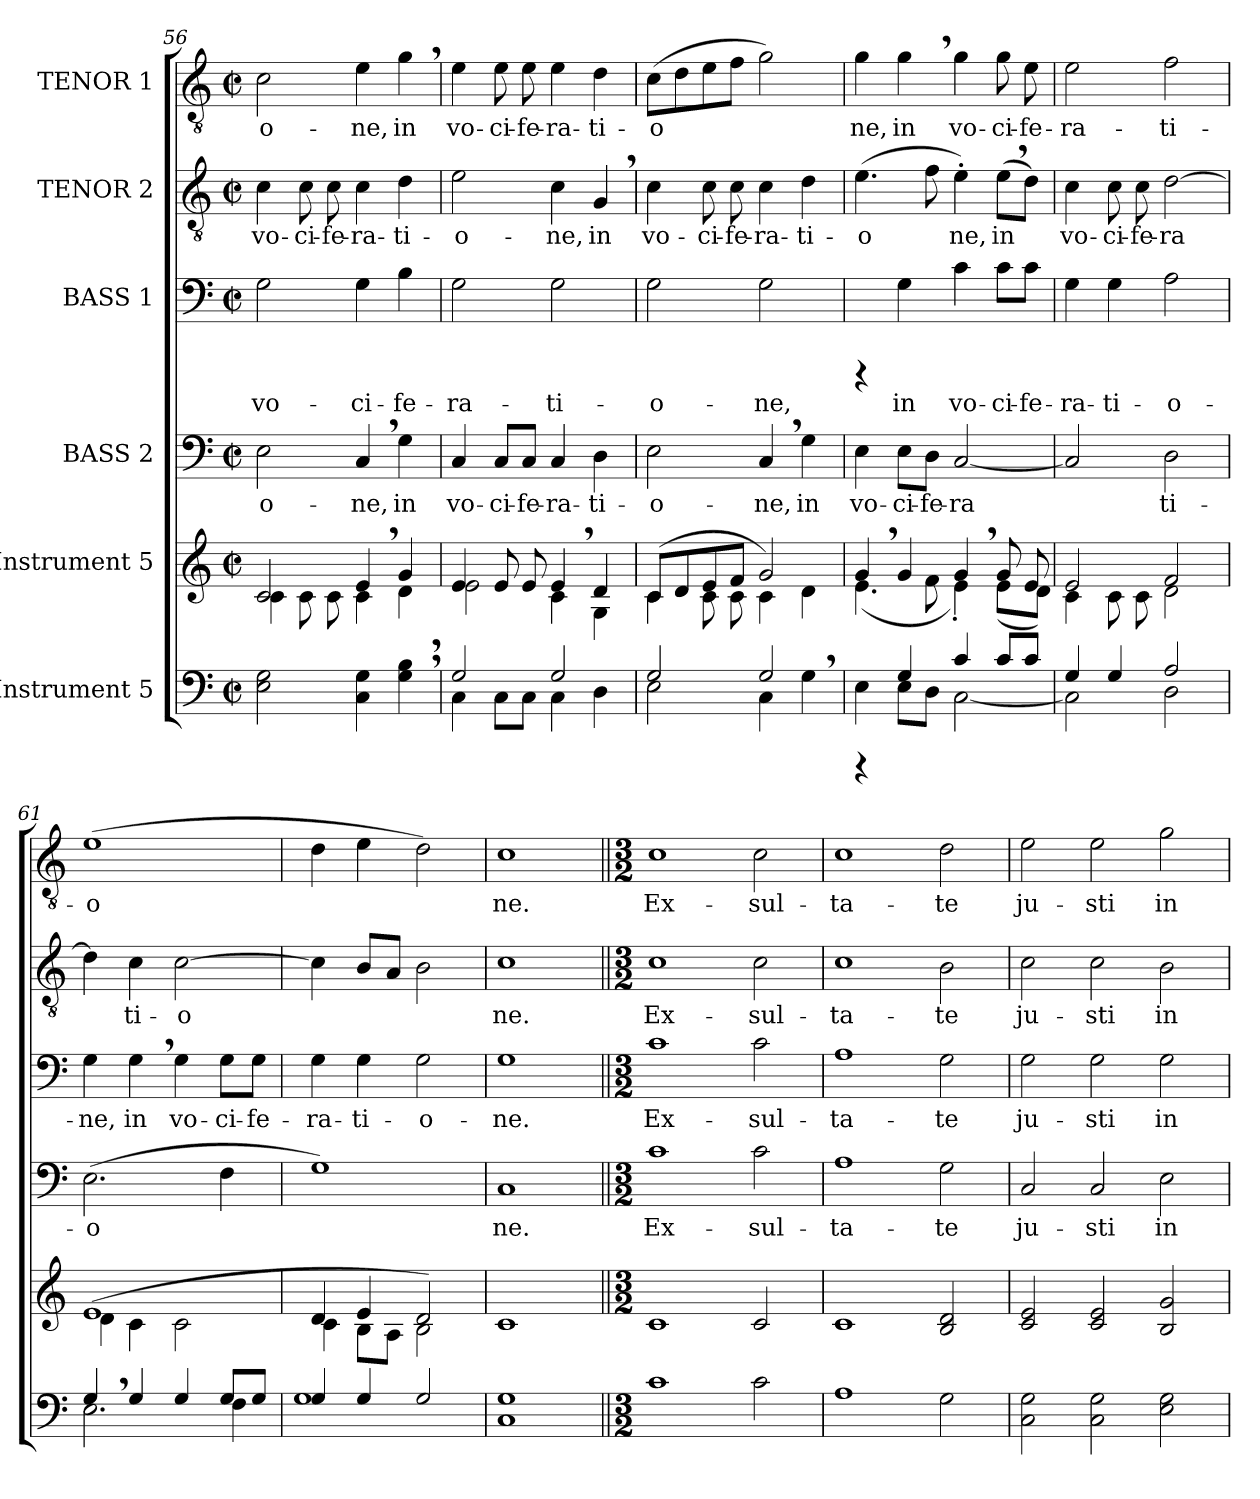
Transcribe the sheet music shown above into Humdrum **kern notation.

**kern	**kern	**kern	**text	**kern	**text	**kern	**text	**kern	**text
*part6	*part5	*part4	*part4	*part3	*part3	*part2	*part2	*part1	*part1
*staff6	*staff5	*staff4	*staff4	*staff3	*staff3	*staff2	*staff2	*staff1	*staff1
*I"Instrument 5	*I"Instrument 5	*I"BASS 2	*	*I"BASS 1	*	*I"TENOR 2	*	*I"TENOR 1	*
*clefF4	*clefG2	*clefF4	*	*clefF4	*	*clefGv2	*	*clefGv2	*
*k[]	*k[]	*k[]	*	*k[]	*	*k[]	*	*k[]	*
*C:	*C:	*C:	*	*C:	*	*C:	*	*C:	*
*M2/2	*M2/2	*M2/2	*	*M2/2	*	*M2/2	*	*M2/2	*
*met(c|)	*met(c|)	*met(c|)	*	*met(c|)	*	*met(c|)	*	*met(c|)	*
=56	=56	=56	=56	=56	=56	=56	=56	=56	=56
*	*^	*	*	*	*	*	*	*	*
!	!	!	!	!LO:LY:b:cj	!	!LO:LY:b:cj	!	!LO:LY:b:cj	!	!LO:LY:b:cj
2G\ 2E\	2c/	4c\	2E\	o-	2G\	vo-	4c\	vo-	2c\	-o-
!	!	!	!	!	!	!	!	!LO:LY:b:cj	!	!
.	.	8c\	.	.	.	.	8c\	-ci-	.	.
!	!	!	!	!	!	!	!	!LO:LY:b:cj	!	!
.	.	8c\	.	.	.	.	8c\	-fe-	.	.
!	!	!	!	!LO:LY:b:cj	!	!LO:LY:b:cj	!	!LO:LY:b:cj	!	!LO:LY:b:cj
4G\ 4C\	4e,>/	4c\	4C,>/	-ne,	4G\	-ci-	4c\	-ra-	4e\	-ne,
!	!	!	!	!LO:LY:b:cj	!	!LO:LY:b:cj	!	!LO:LY:b:cj	!	!LO:LY:b:cj
4B\,> 4G\,>	4g/	4d\	4G\	in	4B\	-fe-	4d\	-ti-	4g,>\	in
=57	=57	=57	=57	=57	=57	=57	=57	=57	=57	=57
*^	*	*	*	*	*	*	*	*	*	*
!	!	!	!	!	!LO:LY:b:cj	!	!LO:LY:b:cj	!	!LO:LY:b:cj	!	!LO:LY:b:cj
2G/	4C\	4e/	2e\	4C/	vo-	2G\	-ra-	2e\	-o-	4e\	vo-
!	!	!	!	!	!LO:LY:b:cj	!	!	!	!	!	!LO:LY:b:cj
.	8C\L	8e/	.	8C/L	-ci-	.	.	.	.	8e\	-ci-
!	!	!	!	!	!LO:LY:b:cj	!	!	!	!	!	!LO:LY:b:cj
.	8C\J	8e/	.	8C/J	-fe-	.	.	.	.	8e\	-fe-
!	!	!	!	!	!LO:LY:b:cj	!	!LO:LY:b:cj	!	!LO:LY:b:cj	!	!LO:LY:b:cj
2G/	4C\	4e,>/	4c\	4C/	-ra-	2G\	-ti-	4c\	-ne,	4e\	-ra-
!	!	!	!	!	!LO:LY:b:cj	!	!	!	!LO:LY:b:cj	!	!LO:LY:b:cj
.	4D\	4d/	4G\	4D\	-ti-	.	.	4G,>/	in	4d\	-ti-
=58	=58	=58	=58	=58	=58	=58	=58	=58	=58	=58	=58
!	!	!	!	!	!LO:LY:b:cj	!	!LO:LY:b:cj	!	!LO:LY:b:cj	!	!LO:LY:b:cj
2G/	2E\	(>8c/L	4c\	2E\	-o-	2G\	-o-	4c\	vo-	(>8c\L	-o-
!	!	!	!	!	!	!	!	!	!	!	!LO:LY:b:cj
.	.	8d/	.	.	.	.	.	.	.	8d\	--
!	!	!	!	!	!	!	!	!	!LO:LY:b:cj	!	!LO:LY:b:cj
.	.	8e/	8c\	.	.	.	.	8c\	-ci-	8e\	--
!	!	!	!	!	!	!	!	!	!LO:LY:b:cj	!	!LO:LY:b:cj
.	.	8f/J	8c\	.	.	.	.	8c\	-fe-	8f\J	--
!	!	!	!	!	!LO:LY:b:cj	!	!LO:LY:b:cj	!	!LO:LY:b:cj	!	!LO:LY:b:cj
2G,>/	4C\	2g/)	4c\	4C,>/	-ne,	2G\	-ne,	4c\	-ra-	2g\)	--
!	!	!	!	!	!LO:LY:b:cj	!	!	!	!LO:LY:b:cj	!	!
.	4G\	.	4d\	4G\	in	.	.	4d\	-ti-	.	.
=59	=59	=59	=59	=59	=59	=59	=59	=59	=59	=59	=59
!	!	!	!	!	!LO:LY:b:cj	!	!	!	!LO:LY:b:cj	!	!LO:LY:b:cj
4rCCC	4E\	4g,>/	(<4.e\	4E\	vo-	4rCCC	.	(>4.e\	-o-	4g\	-ne,
!	!	!	!	!	!LO:LY:b:cj	!	!LO:LY:b:cj	!	!	!	!LO:LY:b:cj
4G/	8E\L	4g/	.	8E\L	-ci-	4G\	in	.	.	4g,>\	in
!	!	!	!	!	!LO:LY:b:cj	!	!	!	!LO:LY:b:cj	!	!
.	8D\J	.	8f\	8D\J	-fe-	.	.	8f\	--	.	.
!	!	!	!	!	!LO:LY:b:cj	!	!LO:LY:b:cj	!	!LO:LY:b:cj	!	!LO:LY:b:cj
4c/	[<2C\	4g,>/	4e'<\)	[<2C/	-ra-	4c\	vo-	4e'>\)	-ne,	4g\	vo-
!	!	!	!	!	!	!	!LO:LY:b:cj	!	!LO:LY:b:cj	!	!LO:LY:b:cj
8c/L	.	8g/	(<8e\L	.	.	8c\L	-ci-	(>8e,>\L	in	8g\	-ci-
!	!	!	!	!	!	!	!LO:LY:b:cj	!	!LO:LY:b:cj	!	!LO:LY:b:cj
8c/J	.	8e/	8d\J)	.	.	8c\J	-fe-	8d\J)	.	8e\	-fe-
=60	=60	=60	=60	=60	=60	=60	=60	=60	=60	=60	=60
!	!	!	!	!	!LO:LY:b:cj	!	!LO:LY:b:cj	!	!LO:LY:b:cj	!	!LO:LY:b:cj
4G/	2C\]	2e/	4c\	2C/]	--	4G\	-ra-	4c\	vo-	2e\	-ra-
!	!	!	!	!	!	!	!LO:LY:b:cj	!	!LO:LY:b:cj	!	!
4G/	.	.	8c\	.	.	4G\	-ti-	8c\	-ci-	.	.
!	!	!	!	!	!	!	!	!	!LO:LY:b:cj	!	!
.	.	.	8c\	.	.	.	.	8c\	-fe-	.	.
!	!	!	!	!	!LO:LY:b:cj	!	!LO:LY:b:cj	!	!LO:LY:b:cj	!	!LO:LY:b:cj
2A/	2D\	2f/	2d\	2D\	-ti-	2A\	-o-	[>2d\	-ra-	2f\	-ti-
!!LO:PB:g=z
=61	=61	=61	=61	=61	=61	=61	=61	=61	=61	=61	=61
!	!	!	!	!	!LO:LY:b:cj	!	!LO:LY:b:cj	!	!LO:LY:b:cj	!	!LO:LY:b:cj
4G,>/	2.E\	(>1e	4d\	(>2.E\	-o-	4G\	-ne,	4d\]	--	(>1e	-o-
!	!	!	!	!	!	!	!LO:LY:b:cj	!	!LO:LY:b:cj	!	!
4G/	.	.	4c\	.	.	4G,>\	in	4c\	-ti-	.	.
!	!	!	!	!	!	!	!LO:LY:b:cj	!	!LO:LY:b:cj	!	!
4G/	.	.	2c\	.	.	4G\	vo-	[>2c\	-o-	.	.
!	!	!	!	!	!LO:LY:b:cj	!	!LO:LY:b:cj	!	!	!	!
8G/L	4F\	.	.	4F\	--	8G\L	-ci-	.	.	.	.
!	!	!	!	!	!	!	!LO:LY:b:cj	!	!	!	!
8G/J	.	.	.	.	.	8G\J	-fe-	.	.	.	.
=62	=62	=62	=62	=62	=62	=62	=62	=62	=62	=62	=62
!	!	!	!	!	!LO:LY:b:cj	!	!LO:LY:b:cj	!	!LO:LY:b:cj	!	!LO:LY:b:cj
4G/	1G	4d/	4c\	1G)	--	4G\	-ra-	4c\]	--	4d\	--
!	!	!	!	!	!	!	!LO:LY:b:cj	!	!LO:LY:b:cj	!	!LO:LY:b:cj
4G/	.	4e/	8B\L	.	.	4G\	-ti-	8B/L	--	4e\	--
!	!	!	!	!	!	!	!	!	!LO:LY:b:cj	!	!
.	.	.	8A\J	.	.	.	.	8A/J	--	.	.
!	!	!	!	!	!	!	!LO:LY:b:cj	!	!LO:LY:b:cj	!	!LO:LY:b:cj
2G/	.	2d/)	2B\	.	.	2G\	-o-	2B\	--	2d\)	--
*v	*v	*	*	*	*	*	*	*	*	*	*
=63	=63	=63	=63	=63	=63	=63	=63	=63	=63	=63
!	!	!	!	!LO:LY:b:cj	!	!LO:LY:b:cj	!	!LO:LY:b:cj	!	!LO:LY:b:cj
*	*v	*v	*	*	*	*	*	*	*	*
1G 1C	1c	1C	-ne.	1G	-ne.	1c	-ne.	1c	-ne.
=64||	=64||	=64||	=64||	=64||	=64||	=64||	=64||	=64||	=64||
*M3/2	*M3/2	*M3/2	*	*M3/2	*	*M3/2	*	*M3/2	*
!	!	!	!LO:LY:b:cj	!	!LO:LY:b:cj	!	!LO:LY:b:cj	!	!LO:LY:b:cj
1c	1c	1c	Ex-	1c	Ex-	1c	Ex-	1c	Ex-
!	!	!	!LO:LY:b:cj	!	!LO:LY:b:cj	!	!LO:LY:b:cj	!	!LO:LY:b:cj
2c\	2c/	2c\	-sul-	2c\	-sul-	2c\	-sul-	2c\	-sul-
=65	=65	=65	=65	=65	=65	=65	=65	=65	=65
!	!	!	!LO:LY:b:cj	!	!LO:LY:b:cj	!	!LO:LY:b:cj	!	!LO:LY:b:cj
1A	1c	1A	-ta-	1A	-ta-	1c	-ta-	1c	-ta-
!	!	!	!LO:LY:b:cj	!	!LO:LY:b:cj	!	!LO:LY:b:cj	!	!LO:LY:b:cj
2G\	2B/ 2d/	2G\	-te	2G\	-te	2B\	-te	2d\	-te
=66	=66	=66	=66	=66	=66	=66	=66	=66	=66
!	!	!	!LO:LY:b:cj	!	!LO:LY:b:cj	!	!LO:LY:b:cj	!	!LO:LY:b:cj
2C\ 2G\	2e/ 2c/	2C/	ju-	2G\	ju-	2c\	ju-	2e\	ju-
!	!	!	!LO:LY:b:cj	!	!LO:LY:b:cj	!	!LO:LY:b:cj	!	!LO:LY:b:cj
2G\ 2C\	2c/ 2e/	2C/	-sti	2G\	-sti	2c\	-sti	2e\	-sti
!	!	!	!LO:LY:b:cj	!	!LO:LY:b:cj	!	!LO:LY:b:cj	!	!LO:LY:b:cj
2G\ 2E\	2B/ 2g/	2E\	in	2G\	in	2B\	in	2g\	in
=	=	=	=	=	=	=	=	=	=
*-	*-	*-	*-	*-	*-	*-	*-	*-	*-
